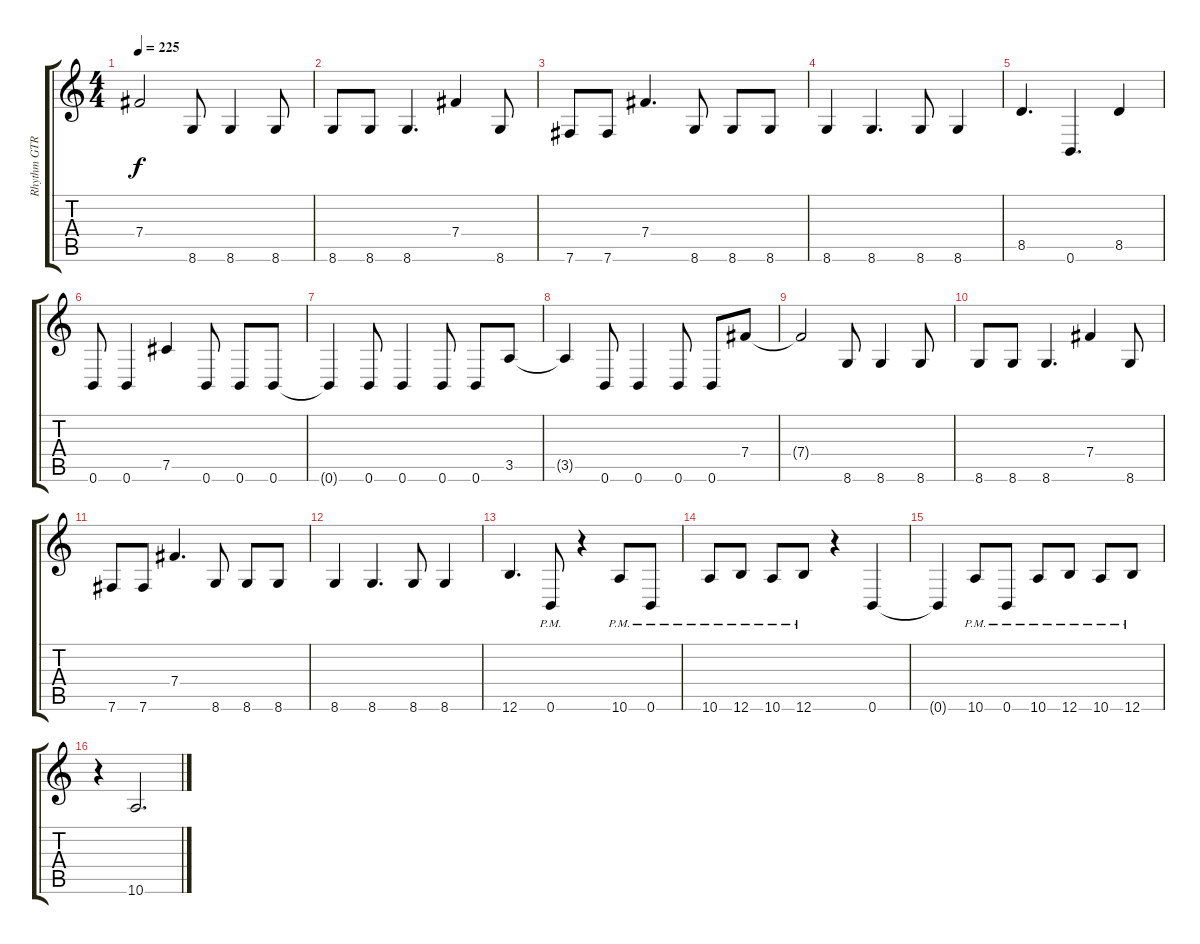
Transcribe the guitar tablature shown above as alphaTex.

\track ("Rhythm GTR R" "Rhythm GTR") {instrument overdrivenguitar}
\staff {score tabs}
\tuning (Db4 Ab3 E3 B2 Gb2 B1) {hide}
\ts (4 4)
\tempo 225
\clef g2
\ks c
7.4{t}.2{dy f} 8.6.8 8.6.4 8.6.8 |
8.6.8 8.6.8 8.6.4{d} 7.4.4 8.6.8 |
7.6.8 7.6.8 7.4.4{d} 8.6.8 8.6.8 8.6.8 |
8.6.4 8.6.4{d} 8.6.8 8.6.4 |
8.5.4{d} 0.6.4{d} 8.5.4 |
0.6.8 0.6.4 7.5.4 0.6.8 0.6.8 0.6.8 |
0.6{t}.4 0.6.8 0.6.4 0.6.8 0.6.8 3.5.8 |
3.5{t}.4 0.6.8 0.6.4 0.6.8 0.6.8 7.4.8 |
7.4{t}.2 8.6.8 8.6.4 8.6.8 |
8.6.8 8.6.8 8.6.4{d} 7.4.4 8.6.8 |
7.6.8 7.6.8 7.4.4{d} 8.6.8 8.6.8 8.6.8 |
8.6.4 8.6.4{d} 8.6.8 8.6.4 |
12.6.4{d} 0.6{pm}.8 r.4 10.6{pm}.8 0.6{pm}.8 |
10.6{pm}.8 12.6{pm}.8 10.6{pm}.8 12.6{pm}.8 r.4 0.6.4 |
0.6{t}.4 10.6{pm}.8 0.6{pm}.8 10.6{pm}.8 12.6{pm}.8 10.6{pm}.8 12.6{pm}.8 |
r.4 10.6.2{d}
